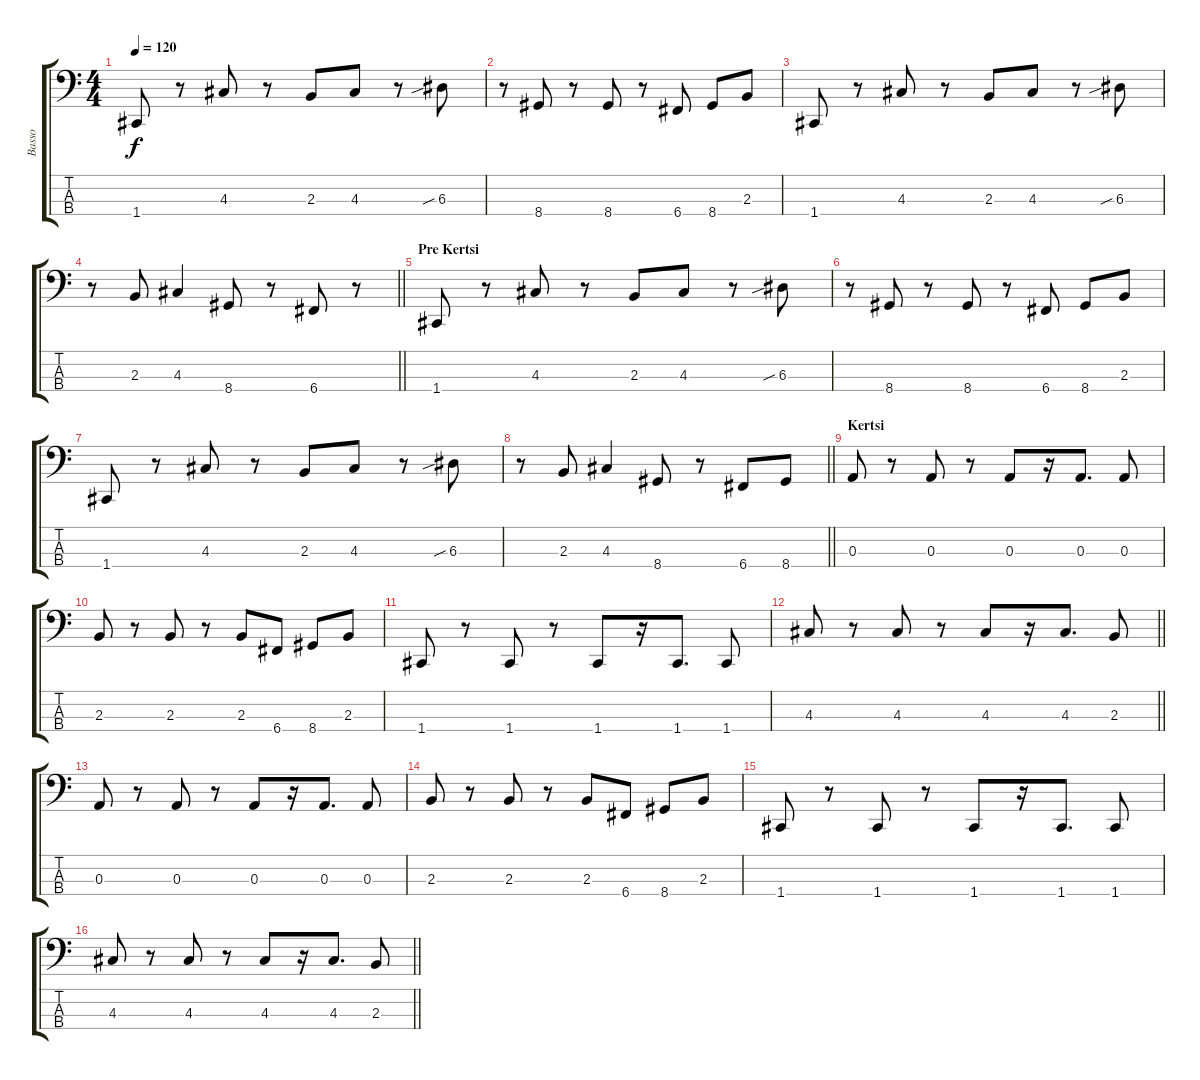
\track ("Basso" "Basso") {instrument electricbassfinger}
\staff {score tabs}
\tuning (G2 D2 A1 C1) {hide}
\ts (4 4)
\tempo 120
\clef f4
\ks c
1.4.8{dy f} r.8 4.3.8 r.8 2.3.8 4.3.8 r.8 6.3{sib}.8 |
r.8 8.4.8 r.8 8.4.8 r.8 6.4.8 8.4.8 2.3.8 |
1.4.8 r.8 4.3.8 r.8 2.3.8 4.3.8 r.8 6.3{sib}.8 |
\barLineRight lightlight
r.8 2.3.8 4.3.4 8.4.8 r.8 6.4.8 r.8 |
\section ("" "Pre Kertsi")
1.4.8 r.8 4.3.8 r.8 2.3.8 4.3.8 r.8 6.3{sib}.8 |
r.8 8.4.8 r.8 8.4.8 r.8 6.4.8 8.4.8 2.3.8 |
1.4.8 r.8 4.3.8 r.8 2.3.8 4.3.8 r.8 6.3{sib}.8 |
\barLineRight lightlight
r.8 2.3.8 4.3.4 8.4.8 r.8 6.4.8 8.4.8 |
\section ("" "Kertsi")
0.3.8 r.8 0.3.8 r.8 0.3.8 r.16 0.3.8{d} 0.3.8 |
2.3.8 r.8 2.3.8 r.8 2.3.8 6.4.8 8.4.8 2.3.8 |
1.4.8 r.8 1.4.8 r.8 1.4.8 r.16 1.4.8{d} 1.4.8 |
\barLineRight lightlight
4.3.8 r.8 4.3.8 r.8 4.3.8 r.16 4.3.8{d} 2.3.8 |
0.3.8 r.8 0.3.8 r.8 0.3.8 r.16 0.3.8{d} 0.3.8 |
2.3.8 r.8 2.3.8 r.8 2.3.8 6.4.8 8.4.8 2.3.8 |
1.4.8 r.8 1.4.8 r.8 1.4.8 r.16 1.4.8{d} 1.4.8 |
\barLineRight lightlight
4.3.8 r.8 4.3.8 r.8 4.3.8 r.16 4.3.8{d} 2.3.8
